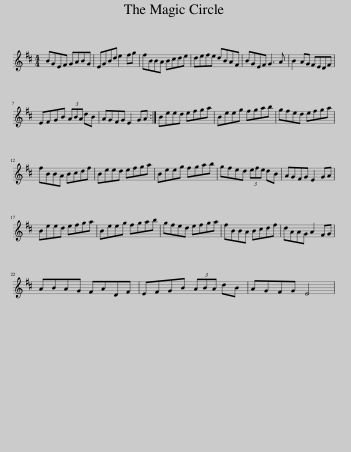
X:1
L:1/8
M:4/4
I:linebreak $
K:D
V:1 treble
V:1
 BGEF GABG | EGBd e2 fg | fBBA Bcde | defe dBAF | BGEF G3 A | %5
 B2 AG FEDF |$ EFGB (3ABA dB | AGFG E2 GA :| Beed efga | Beeg fgab | %10
 gfed efga |$ fBBA Bcdf | Beed efga | Beeg fgab | gfed (3efe dB | %15
 AGFG E2 GA |$ Beed efga | Beeg fgab | gfed efga | fBBA Bcdf | %20
 dAAG A2 FG |$ ABAG FADF | EFGB (3ABA dB | AGFG E4 | %24
